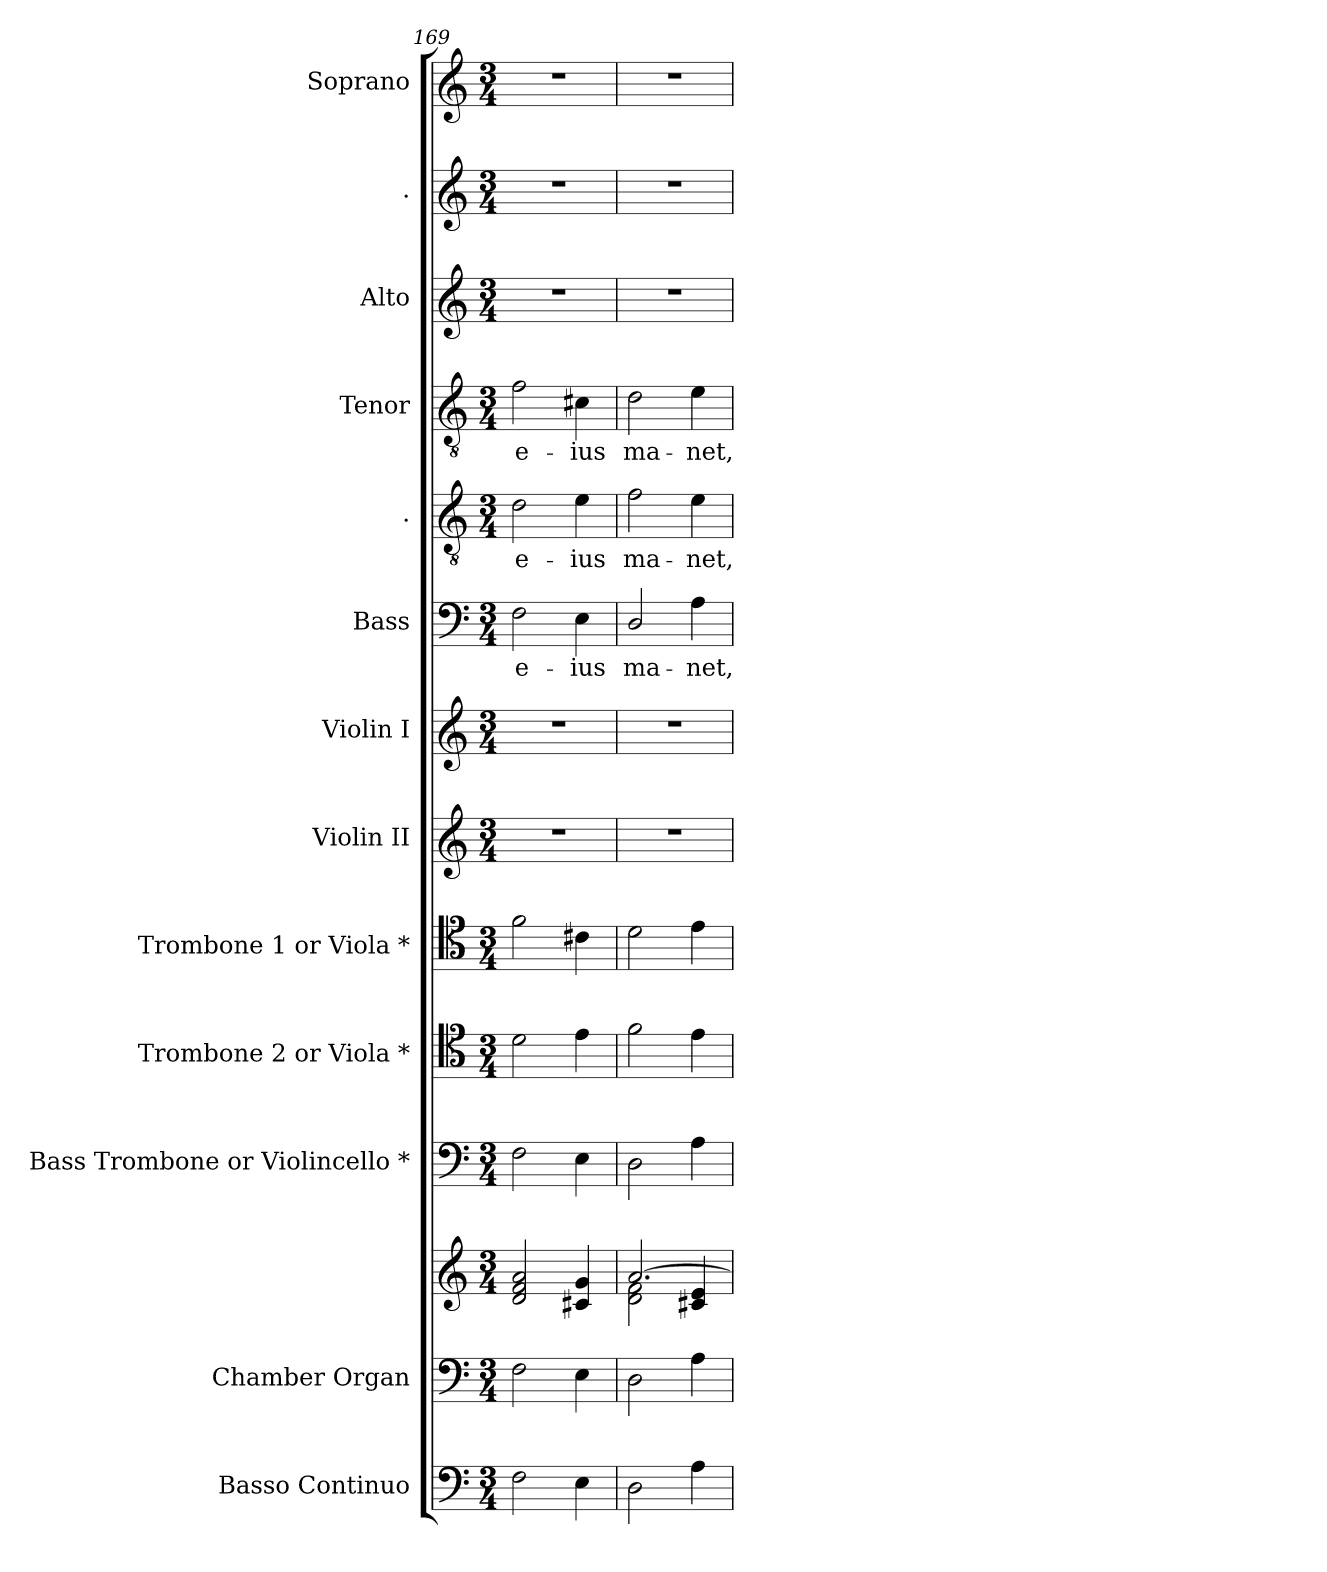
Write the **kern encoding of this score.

**kern	**kern	**kern	**kern	**kern	**kern	**kern	**kern	**kern	**text	**kern	**text	**kern	**text	**kern	**kern	**kern
*part13	*part12	*part12	*part11	*part10	*part9	*part8	*part7	*part6	*part6	*part5	*part5	*part4	*part4	*part3	*part2	*part1
*staff14	*staff13	*staff12	*staff11	*staff10	*staff9	*staff8	*staff7	*staff6	*staff6	*staff5	*staff5	*staff4	*staff4	*staff3	*staff2	*staff1
*I"Basso  Continuo	*I"Chamber  Organ	*	*I"Bass Trombone or Violincello *	*I"Trombone 2 or Viola *	*I"Trombone 1 or Viola *	*I"Violin II	*I"Violin I	*I"Bass	*	*I".	*	*I"Tenor	*	*I"Alto	*I".	*I"Soprano
*I'B Cont	*I'Org.	*	*I'B. Tbn.	*I'Tbn 2	*I'Tbn 1	*I'Vln. II	*I'Vln. I	*I'B.	*	*	*	*I'T,	*	*I'A.	*	*I'S.
!!LO:PB:g=z
*clefF4	*clefF4	*clefG2	*clefF4	*clefC4	*clefC4	*clefG2	*clefG2	*clefF4	*	*clefGv2	*	*clefGv2	*	*clefG2	*clefG2	*clefG2
*ITrd7c12	*	*	*	*	*	*	*	*	*	*ITrd7c12	*	*ITrd7c12	*	*	*	*
*k[]	*k[]	*k[]	*k[]	*k[]	*k[]	*k[]	*k[]	*k[]	*	*k[]	*	*k[]	*	*k[]	*k[]	*k[]
*C:	*C:	*C:	*C:	*C:	*C:	*C:	*C:	*C:	*	*C:	*	*C:	*	*C:	*C:	*C:
*M3/4	*M3/4	*M3/4	*M3/4	*M3/4	*M3/4	*M3/4	*M3/4	*M3/4	*	*M3/4	*	*M3/4	*	*M3/4	*M3/4	*M3/4
=169	=169	=169	=169	=169	=169	=169	=169	=169	=169	=169	=169	=169	=169	=169	=169	=169
!	!	!	!	!	!	!LO:N:vis=1	!LO:N:vis=1	!	!	!	!	!	!	!	!	!
!	!	!	!	!	!	!	!	!	!LO:LY:b:color=#000000	!	!	!	!	!	!	!
!	!	!	!	!	!	!	!	!	!	!	!LO:LY:b:color=#000000	!	!	!	!	!
!	!	!	!	!	!	!	!	!	!	!	!	!	!LO:LY:b:color=#000000	!LO:N:vis=1	!LO:N:vis=1	!LO:N:vis=1
2FFi\	2Fi\	2di/ 2fi 2ai	2Fi\	2di\	2fi\	2.r	2.r	2Fi\	e-	2Di\	e-	2Fi\	e-	2.r	2.r	2.r
!	!	!	!	!	!	!	!	!	!LO:LY:b:color=#000000	!	!	!	!	!	!	!
!	!	!	!	!	!	!	!	!	!	!	!LO:LY:b:color=#000000	!	!	!	!	!
!	!	!	!	!	!	!	!	!	!	!	!	!	!LO:LY:b:color=#000000	!	!	!
4EEi\	4Ei\	4c#Xi/ 4gi	4Ei\	4ei\	4c#Xi\	.	.	4Ei\	-ius	4Ei\	-ius	4C#Xi\	-ius	.	.	.
=170	=170	=170	=170	=170	=170	=170	=170	=170	=170	=170	=170	=170	=170	=170	=170	=170
*	*	*^	*	*	*	*	*	*	*	*	*	*	*	*	*	*
!	!	!	!	!	!	!	!LO:N:vis=1	!LO:N:vis=1	!	!	!	!	!	!	!	!	!
!	!	!	!	!	!	!	!	!	!	!LO:LY:b:color=#000000	!	!	!	!	!	!	!
!	!	!	!	!	!	!	!	!	!	!	!	!LO:LY:b:color=#000000	!	!	!	!	!
!	!	!	!	!	!	!	!	!	!	!	!	!	!	!LO:LY:b:color=#000000	!LO:N:vis=1	!LO:N:vis=1	!LO:N:vis=1
2DDi\	2Di\	[2.ai/	2di\ 2fi	2Di\	2fi\	2di\	2.r	2.r	2Di/	ma-	2Fi\	ma-	2Di\	ma-	2.r	2.r	2.r
!	!	!	!	!	!	!	!	!	!	!LO:LY:b:color=#000000	!	!	!	!	!	!	!
!	!	!	!	!	!	!	!	!	!	!	!	!LO:LY:b:color=#000000	!	!	!	!	!
!	!	!	!	!	!	!	!	!	!	!	!	!	!	!LO:LY:b:color=#000000	!	!	!
4AAi\	4Ai\	.	4c#Xi/ 4ei	4Ai\	4ei\	4ei\	.	.	4Ai\	-net,	4Ei\	-net,	4Ei\	-net,	.	.	.
*	*	*v	*v	*	*	*	*	*	*	*	*	*	*	*	*	*	*
=	=	=	=	=	=	=	=	=	=	=	=	=	=	=	=	=
*-	*-	*-	*-	*-	*-	*-	*-	*-	*-	*-	*-	*-	*-	*-	*-	*-
